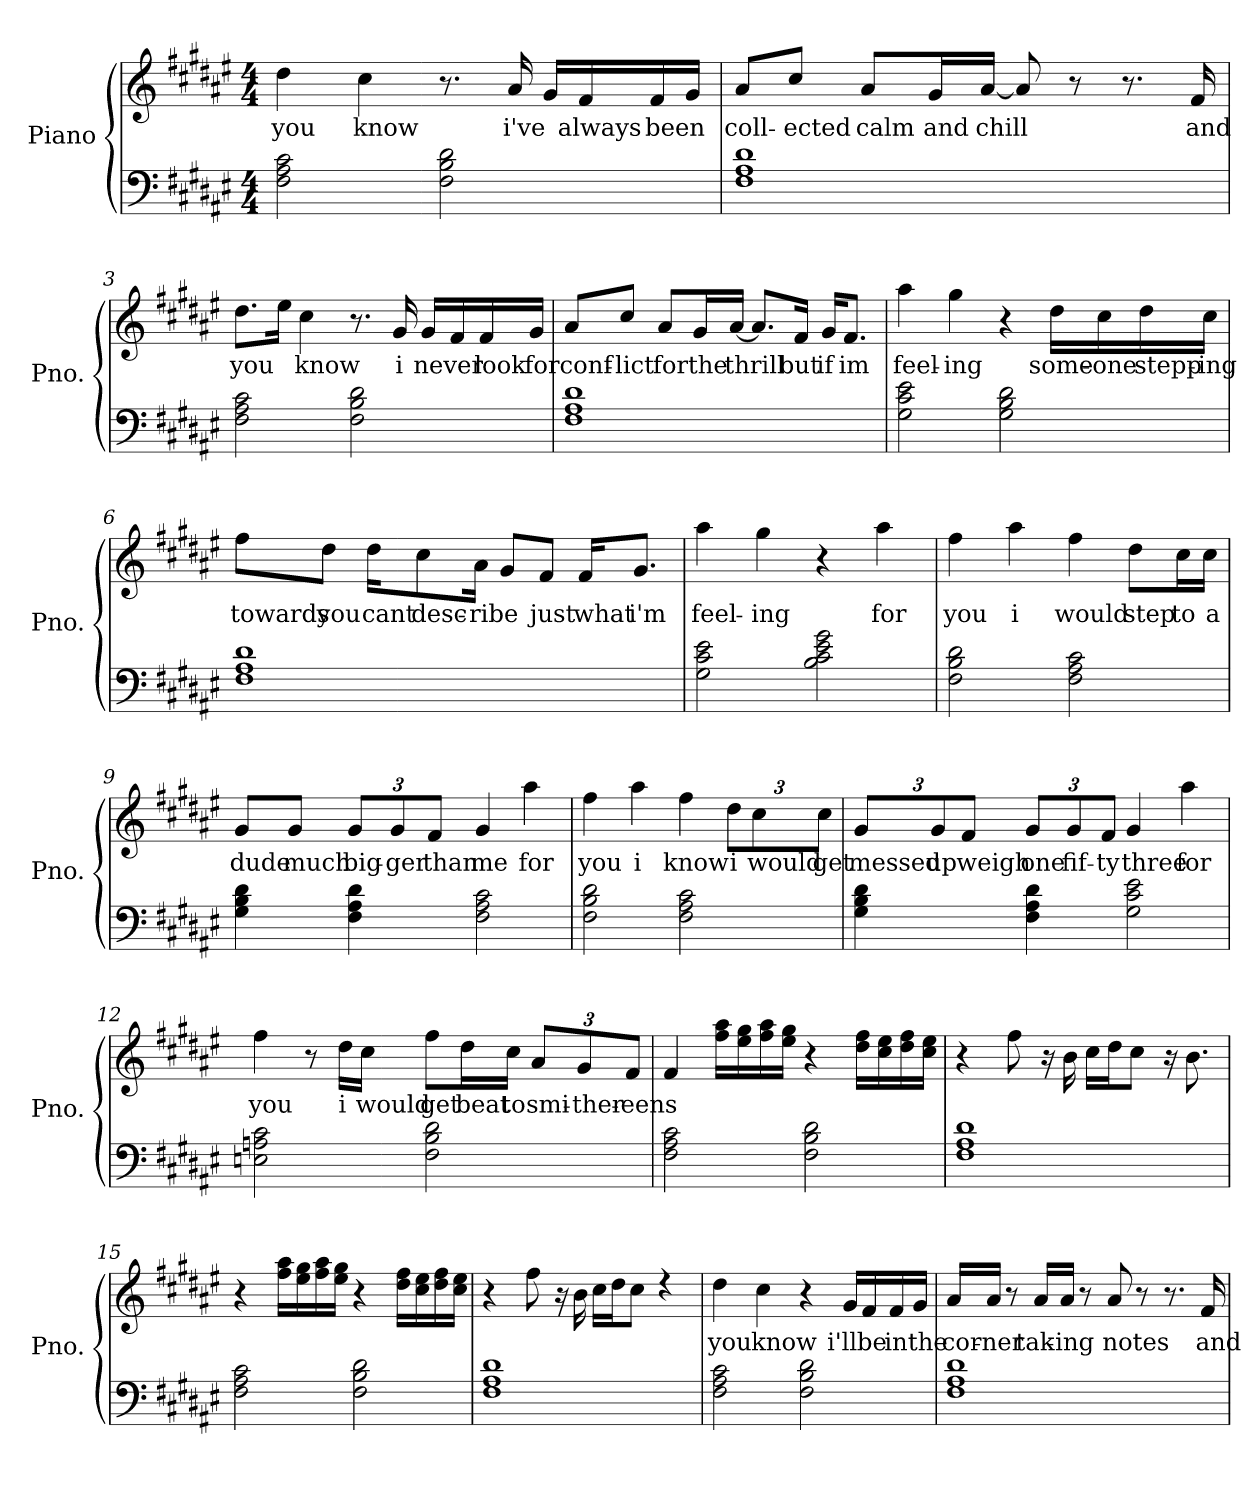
**kern	**kern	**text
*part1	*part1	*part1
*staff2	*staff1	*staff1
*I"Piano	*	*
*I'Pno.	*	*
*clefF4	*clefG2	*
*k[f#c#g#d#a#e#]	*k[f#c#g#d#a#e#]	*
*M4/4	*M4/4	*
*MM75	*MM75	*
=1	=1	=1
!	!	!LO:LY:b
2F#\ 2A#\ 2c#\	4dd#\	you
!	!	!LO:LY:b
.	4cc#\	know
2F#\ 2B\ 2d#\	8.r	.
!	!	!LO:LY:b
.	16a#/	i've
.	16g#/LL	.
!	!	!LO:LY:b
.	16f#/	always
!	!	!LO:LY:b
.	16f#/	been
.	16g#/JJ	.
=2	=2	=2
!	!	!LO:LY:b
1F# 1A# 1d#	8a#/L	coll-
!	!	!LO:LY:b
.	8cc#/J	-ected
!	!	!LO:LY:b
.	8a#/L	calm
!	!	!LO:LY:b
.	16g#/L	and
!	!	!LO:LY:b
.	[16a#/JJ	chill
.	8a#/]	.
.	8r	.
.	8.r	.
!	!	!LO:LY:b
.	16f#/	and
!!LO:LB:g=z
=3	=3	=3
!	!	!LO:LY:b
2F#\ 2A#\ 2c#\	8.dd#\L	you
.	16ee#\Jk	.
!	!	!LO:LY:b
.	4cc#\	know
2F#\ 2B\ 2d#\	8.r	.
!	!	!LO:LY:b
.	16g#/	i
!	!	!LO:LY:b
.	16g#/LL	never
.	16f#/	.
!	!	!LO:LY:b
.	16f#/	look
!	!	!LO:LY:b
.	16g#/JJ	for
=4	=4	=4
!	!	!LO:LY:b
1F# 1A# 1d#	8a#/L	conf-
!	!	!LO:LY:b
.	8cc#/J	-lict
!	!	!LO:LY:b
.	8a#/L	for
!	!	!LO:LY:b
.	16g#/L	the
!	!	!LO:LY:b
.	[16a#/JJ	thrill
.	8.a#/L]	.
!	!	!LO:LY:b
.	16f#/Jk	but
!	!	!LO:LY:b
.	16g#/KL	if
!	!	!LO:LY:b
.	8.f#/J	im
!!LO:LB:g=z
=5	=5	=5
!	!	!LO:LY:b
2G#\ 2c#\ 2e#\	4aa#\	feel-
!	!	!LO:LY:b
.	4gg#\	-ing
2G#\ 2B\ 2d#\	4r	.
!	!	!LO:LY:b
.	16dd#\LL	some-
!	!	!LO:LY:b
.	16cc#\	-one
!	!	!LO:LY:b
.	16dd#\	stepp-
!	!	!LO:LY:b
.	16cc#\JJ	-ing
=6	=6	=6
!	!	!LO:LY:b
1F# 1A# 1d#	8ff#\L	towards
!	!	!LO:LY:b
.	8dd#\J	you
!	!	!LO:LY:b
.	16dd#\KL	cant
!	!	!LO:LY:b
.	8cc#\	desc-
!	!	!LO:LY:b
.	16a#\Jk	-ribe
.	8g#/L	.
!	!	!LO:LY:b
.	8f#/J	just
!	!	!LO:LY:b
.	16f#/KL	what
!	!	!LO:LY:b
.	8.g#/J	i'm
=7	=7	=7
!	!	!LO:LY:b
2G#\ 2c#\ 2e#\	4aa#\	feel-
!	!	!LO:LY:b
.	4gg#\	-ing
2B\ 2c#\ 2e#\ 2g#\	4r	.
!	!	!LO:LY:b
.	4aa#\	for
!!LO:LB:g=z
=8	=8	=8
!	!	!LO:LY:b
2F#\ 2B\ 2d#\	4ff#\	you
!	!	!LO:LY:b
.	4aa#\	i
!	!	!LO:LY:b
2F#\ 2A#\ 2c#\	4ff#\	would
!	!	!LO:LY:b
.	8dd#\L	step
!	!	!LO:LY:b
.	16cc#\L	to
!	!	!LO:LY:b
.	16cc#\JJ	a
=9	=9	=9
!	!	!LO:LY:b
4G#\ 4B\ 4d#\	8g#/L	dude
!	!	!LO:LY:b
.	8g#/J	much
*	*Xbrackettup	*
!	!	!LO:LY:b
4F#\ 4A#\ 4d#\	12g#/L	big-
!	!	!LO:LY:b
.	12g#/	-ger
!	!	!LO:LY:b
.	12f#/J	than
!	!	!LO:LY:b
2F#\ 2A#\ 2c#\	4g#/	me
!	!	!LO:LY:b
.	4aa#\	for
=10	=10	=10
!	!	!LO:LY:b
2F#\ 2B\ 2d#\	4ff#\	you
!	!	!LO:LY:b
.	4aa#\	i
!	!	!LO:LY:b
2F#\ 2A#\ 2c#\	4ff#\	know
!	!	!LO:LY:b
.	12dd#\L	i
!	!	!LO:LY:b
.	12cc#\	would
!	!	!LO:LY:b
.	12cc#\J	get
!!LO:LB:g=z
=11	=11	=11
!	!	!LO:LY:b
4G#\ 4B\ 4d#\	12g#/L	messed
!	!	!LO:LY:b
.	12g#/	up
!	!	!LO:LY:b
.	12f#/J	weigh
!	!	!LO:LY:b
4F#\ 4A#\ 4d#\	12g#/L	one
!	!	!LO:LY:b
.	12g#/	fif-
!	!	!LO:LY:b
.	12f#/J	-ty
!	!	!LO:LY:b
2G#\ 2c#\ 2e#\	4g#/	three
!	!	!LO:LY:b
.	4aa#\	for
=12	=12	=12
!	!	!LO:LY:b
2En\ 2An\ 2c#\	4ff#\	you
.	8r	.
!	!	!LO:LY:b
.	16dd#\LL	i
!	!	!LO:LY:b
.	16cc#\JJ	would
!	!	!LO:LY:b
2F#\ 2B\ 2d#\	8ff#\L	get
!	!	!LO:LY:b
.	16dd#\L	beat
!	!	!LO:LY:b
.	16cc#\JJ	to
!	!	!LO:LY:b
.	12a#/L	smi-
!	!	!LO:LY:b
.	12g#/	-ther-
!	!	!LO:LY:b
.	12f#/J	-eens
!!LO:PB:g=z
=13	=13	=13
2F#\ 2A#\ 2c#\	4f#/	.
.	16ff#\ 16aa#\LL	.
.	16ee#\ 16gg#\	.
.	16ff#\ 16aa#\	.
.	16ee#\ 16gg#\JJ	.
2F#\ 2B\ 2d#\	4r	.
.	16dd#\ 16ff#\LL	.
.	16cc#\ 16ee#\	.
.	16dd#\ 16ff#\	.
.	16cc#\ 16ee#\JJ	.
=14	=14	=14
1F# 1A# 1d#	4r	.
.	8ff#\	.
.	16r	.
.	16b\	.
.	16cc#\LL	.
.	16dd#\J	.
.	8cc#\J	.
.	16r	.
.	8.b\	.
=15	=15	=15
2F#\ 2A#\ 2c#\	4r	.
.	16ff#\ 16aa#\LL	.
.	16ee#\ 16gg#\	.
.	16ff#\ 16aa#\	.
.	16ee#\ 16gg#\JJ	.
2F#\ 2B\ 2d#\	4r	.
.	16dd#\ 16ff#\LL	.
.	16cc#\ 16ee#\	.
.	16dd#\ 16ff#\	.
.	16cc#\ 16ee#\JJ	.
=16	=16	=16
1F# 1A# 1d#	4r	.
.	8ff#\	.
.	16r	.
.	16b\	.
.	16cc#\LL	.
.	16dd#\J	.
.	8cc#\J	.
.	4rdd	.
!!LO:LB:g=z
=17	=17	=17
!	!	!LO:LY:b
2F#\ 2A#\ 2c#\	4dd#\	you
!	!	!LO:LY:b
.	4cc#\	know
2F#\ 2B\ 2d#\	4r	.
!	!	!LO:LY:b
.	16g#/LL	i'll
!	!	!LO:LY:b
.	16f#/	be
!	!	!LO:LY:b
.	16f#/	in
!	!	!LO:LY:b
.	16g#/JJ	the
=18	=18	=18
!	!	!LO:LY:b
1F# 1A# 1d#	16a#/LL	cor-
!	!	!LO:LY:b
.	16a#/JJ	-ner
.	8r	.
!	!	!LO:LY:b
.	16a#/LL	tak-
!	!	!LO:LY:b
.	16a#/JJ	-ing
.	8r	.
!	!	!LO:LY:b
.	8a#/	notes
.	8r	.
.	8.r	.
!	!	!LO:LY:b
.	16f#/	and
=	=	=
*-	*-	*-
